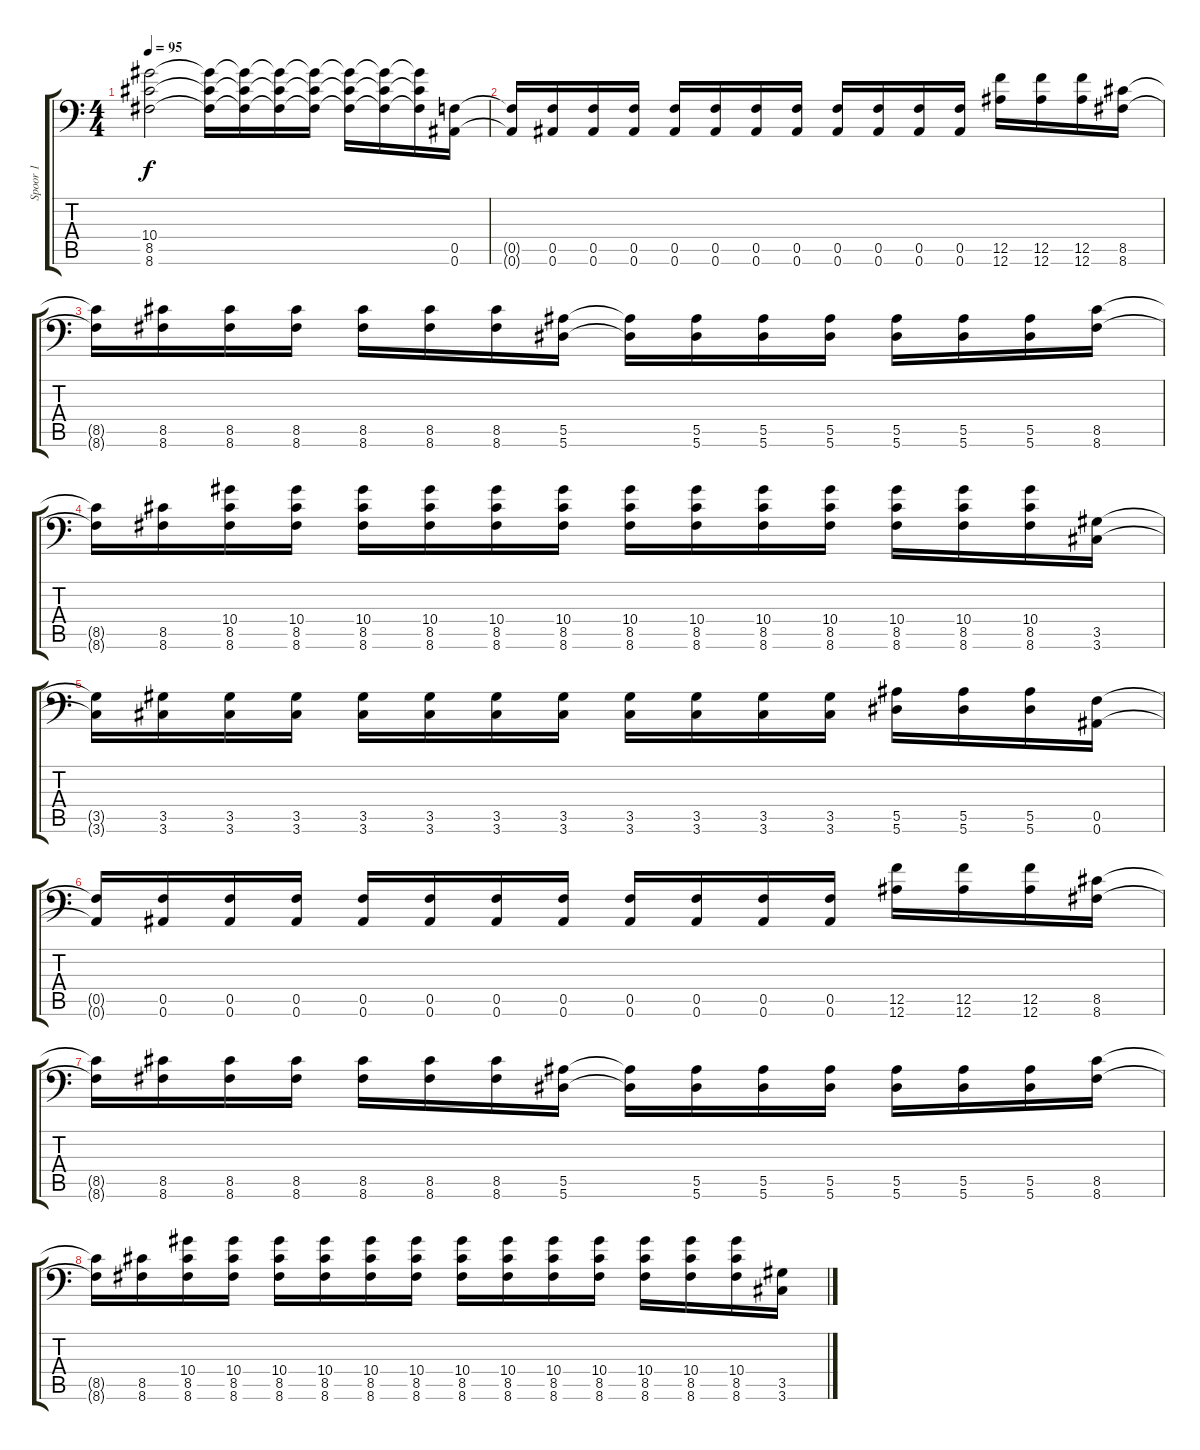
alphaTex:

\track ("Spoor 1" "Spoor 1") {instrument distortionguitar}
\staff {score tabs}
\tuning (C4 G3 Eb3 Bb2 F2 Bb1) {hide}
\ts (4 4)
\tempo 95
\clef f4
\ks c
(10.4{t} 8.5{t} 8.6{t}).2{dy f} (10.4{t} 8.5{t} 8.6{t}).16 (10.4{t} 8.5{t} 8.6{t}).16 (10.4{t} 8.5{t} 8.6{t}).16 (10.4{t} 8.5{t} 8.6{t}).16 (10.4{t} 8.5{t} 8.6{t}).16 (10.4{t} 8.5{t} 8.6{t}).16 (10.4{t} 8.5{t} 8.6{t}).16 (0.5 0.6).16 |
(0.5{t} 0.6{t}).16 (0.5 0.6).16 (0.5 0.6).16 (0.5 0.6).16 (0.5 0.6).16 (0.5 0.6).16 (0.5 0.6).16 (0.5 0.6).16 (0.5 0.6).16 (0.5 0.6).16 (0.5 0.6).16 (0.5 0.6).16 (12.5 12.6).16 (12.5 12.6).16 (12.5 12.6).16 (8.5 8.6).16 |
(8.5{t} 8.6{t}).16 (8.5 8.6).16 (8.5 8.6).16 (8.5 8.6).16 (8.5 8.6).16 (8.5 8.6).16 (8.5 8.6).16 (5.5 5.6).16 (5.5{t} 5.6{t}).16 (5.5 5.6).16 (5.5 5.6).16 (5.5 5.6).16 (5.5 5.6).16 (5.5 5.6).16 (5.5 5.6).16 (8.5 8.6).16 |
(8.5{t} 8.6{t}).16 (8.5 8.6).16 (10.4 8.5 8.6).16 (10.4 8.5 8.6).16 (10.4 8.5 8.6).16 (10.4 8.5 8.6).16 (10.4 8.5 8.6).16 (10.4 8.5 8.6).16 (10.4 8.5 8.6).16 (10.4 8.5 8.6).16 (10.4 8.5 8.6).16 (10.4 8.5 8.6).16 (10.4 8.5 8.6).16 (10.4 8.5 8.6).16 (10.4 8.5 8.6).16 (3.5 3.6).16 |
(3.5{t} 3.6{t}).16 (3.5 3.6).16 (3.5 3.6).16 (3.5 3.6).16 (3.5 3.6).16 (3.5 3.6).16 (3.5 3.6).16 (3.5 3.6).16 (3.5 3.6).16 (3.5 3.6).16 (3.5 3.6).16 (3.5 3.6).16 (5.5 5.6).16 (5.5 5.6).16 (5.5 5.6).16 (0.5 0.6).16 |
(0.5{t} 0.6{t}).16 (0.5 0.6).16 (0.5 0.6).16 (0.5 0.6).16 (0.5 0.6).16 (0.5 0.6).16 (0.5 0.6).16 (0.5 0.6).16 (0.5 0.6).16 (0.5 0.6).16 (0.5 0.6).16 (0.5 0.6).16 (12.5 12.6).16 (12.5 12.6).16 (12.5 12.6).16 (8.5 8.6).16 |
(8.5{t} 8.6{t}).16 (8.5 8.6).16 (8.5 8.6).16 (8.5 8.6).16 (8.5 8.6).16 (8.5 8.6).16 (8.5 8.6).16 (5.5 5.6).16 (5.5{t} 5.6{t}).16 (5.5 5.6).16 (5.5 5.6).16 (5.5 5.6).16 (5.5 5.6).16 (5.5 5.6).16 (5.5 5.6).16 (8.5 8.6).16 |
(8.5{t} 8.6{t}).16 (8.5 8.6).16 (10.4 8.5 8.6).16 (10.4 8.5 8.6).16 (10.4 8.5 8.6).16 (10.4 8.5 8.6).16 (10.4 8.5 8.6).16 (10.4 8.5 8.6).16 (10.4 8.5 8.6).16 (10.4 8.5 8.6).16 (10.4 8.5 8.6).16 (10.4 8.5 8.6).16 (10.4 8.5 8.6).16 (10.4 8.5 8.6).16 (10.4 8.5 8.6).16 (3.5 3.6).16
